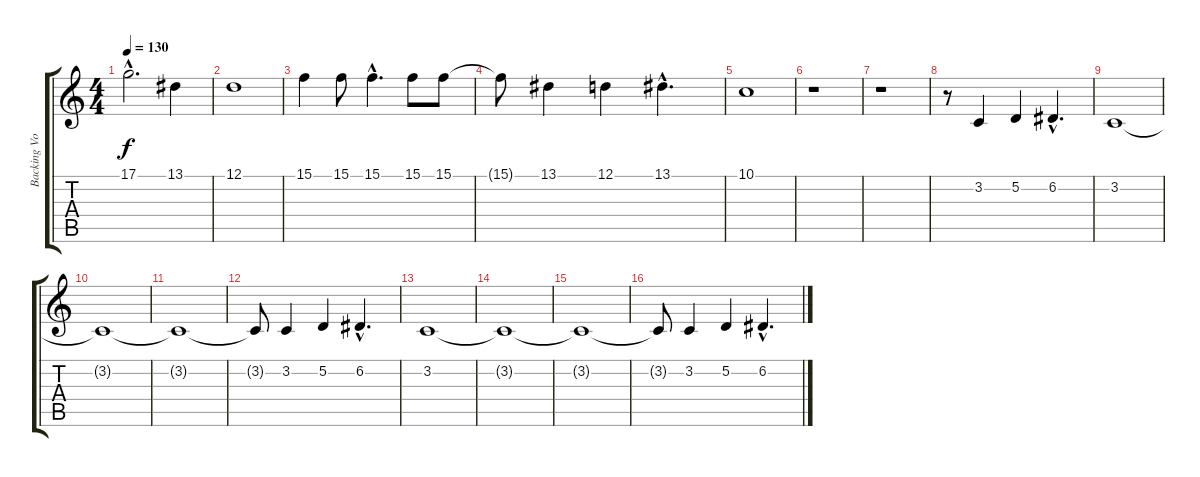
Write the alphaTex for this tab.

\track ("Backing Vocals" "Backing Vo") {instrument sitar}
\staff {score tabs}
\tuning (D4 A3 F3 C3 G2 C2) {hide}
\ts (4 4)
\tempo 130
\clef g2
\ks c
17.1{hac}.2{d dy f} 13.1.4 |
12.1.1 |
15.1.4 15.1.8 15.1{hac}.4{d} 15.1.8 15.1.8 |
15.1{t}.8 13.1.4 12.1.4 13.1{hac}.4{d} |
10.1.1 |
r.1 |
r.1 |
r.8 3.2.4 5.2.4 6.2{hac}.4{d} |
3.2.1 |
3.2{t}.1 |
3.2{t}.1 |
3.2{t}.8 3.2.4 5.2.4 6.2{hac}.4{d} |
3.2.1 |
3.2{t}.1 |
3.2{t}.1 |
3.2{t}.8 3.2.4 5.2.4 6.2{hac}.4{d}
